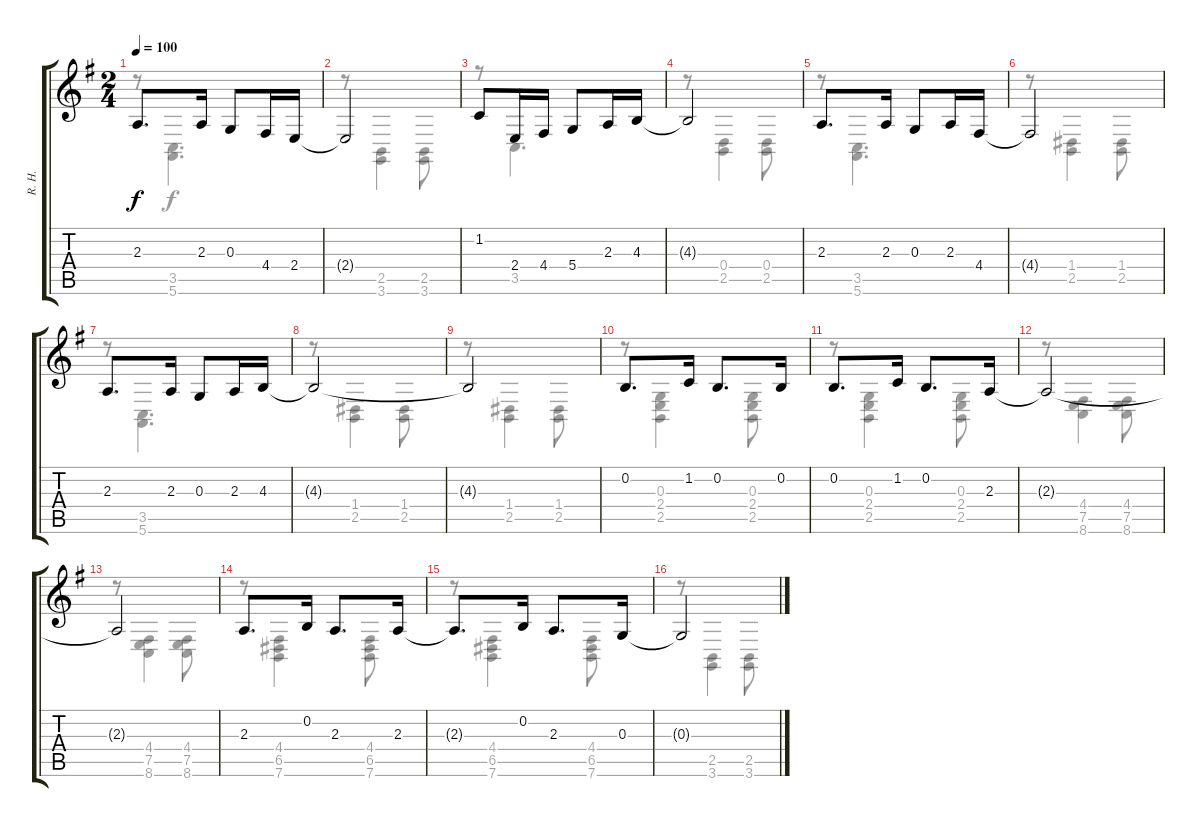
\track ("R. H." "R. H.") {instrument brightacousticpiano}
\staff {score tabs}
\tuning (E4 B3 G3 D3 A2 E2) {hide}
\voice
\ts (2 4)
\tempo 100
\clef g2
\ks g
2.3.8{d dy f} 2.3.16 0.3.8 4.4.16 2.4.16 |
2.4{t}.2 |
1.2.8 2.4.16 4.4.16 5.4.8 2.3.16 4.3.16 |
4.3{t}.2 |
2.3.8{d} 2.3.16 0.3.8 2.3.16 4.4.16 |
4.4{t}.2 |
2.3.8{d} 2.3.16 0.3.8 2.3.16 4.3.16 |
4.3{t}.2 |
4.3{t}.2 |
0.2.8{d} 1.2.16 0.2.8{d} 0.2.16 |
0.2.8{d} 1.2.16 0.2.8{d} 2.3.16 |
2.3{t}.2 |
2.3{t}.2 |
2.3.8{d} 0.2.16 2.3.8{d} 2.3.16 |
2.3{t}.8{d} 0.2.16 2.3.8{d} 0.3.16 |
0.3{t}.2
\voice
\clef g2
\ottava regular
\simile none
\ks g
r.8{dy f} (3.5 5.6).4{d} |
r.8 (2.5 3.6).4 (2.5 3.6).8 |
r.8 3.5.4{d} |
r.8 (0.4 2.5).4 (0.4 2.5).8 |
r.8 (3.5 5.6).4{d} |
r.8 (1.4 2.5).4 (1.4 2.5).8 |
r.8 (3.5 5.6).4{d} |
r.8 (1.4 2.5).4 (1.4 2.5).8 |
r.8 (1.4 2.5).4 (1.4 2.5).8 |
r.8 (0.3 2.4 2.5).4 (0.3 2.4 2.5).8 |
r.8 (0.3 2.4 2.5).4 (0.3 2.4 2.5).8 |
r.8 (4.4 7.5 8.6).4 (4.4 7.5 8.6).8 |
r.8 (4.4 7.5 8.6).4 (4.4 7.5 8.6).8 |
r.8 (4.4 6.5 7.6).4 (4.4 6.5 7.6).8 |
r.8 (4.4 6.5 7.6).4 (4.4 6.5 7.6).8 |
r.8 (2.5 3.6).4 (2.5 3.6).8
